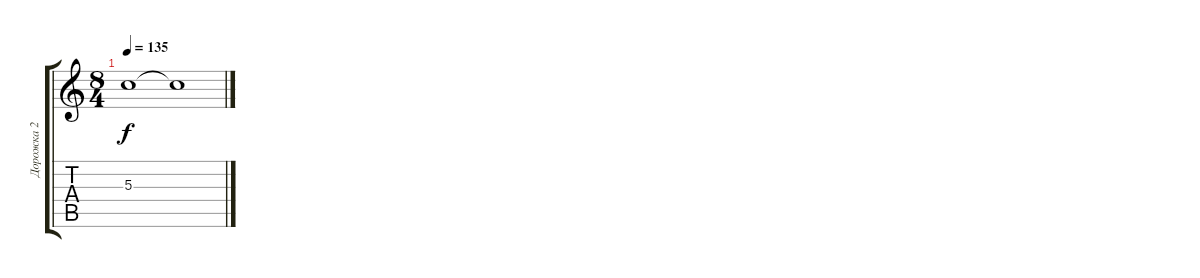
\track ("Дорожка 2" "Дорожка 2") {instrument acousticguitarsteel}
\staff {score tabs}
\tuning (E4 B3 G3 D3 A2 E2) {hide}
\ts (8 4)
\tempo 135
\clef g2
\ks c
5.3.1{dy f} 5.3{t}.1
